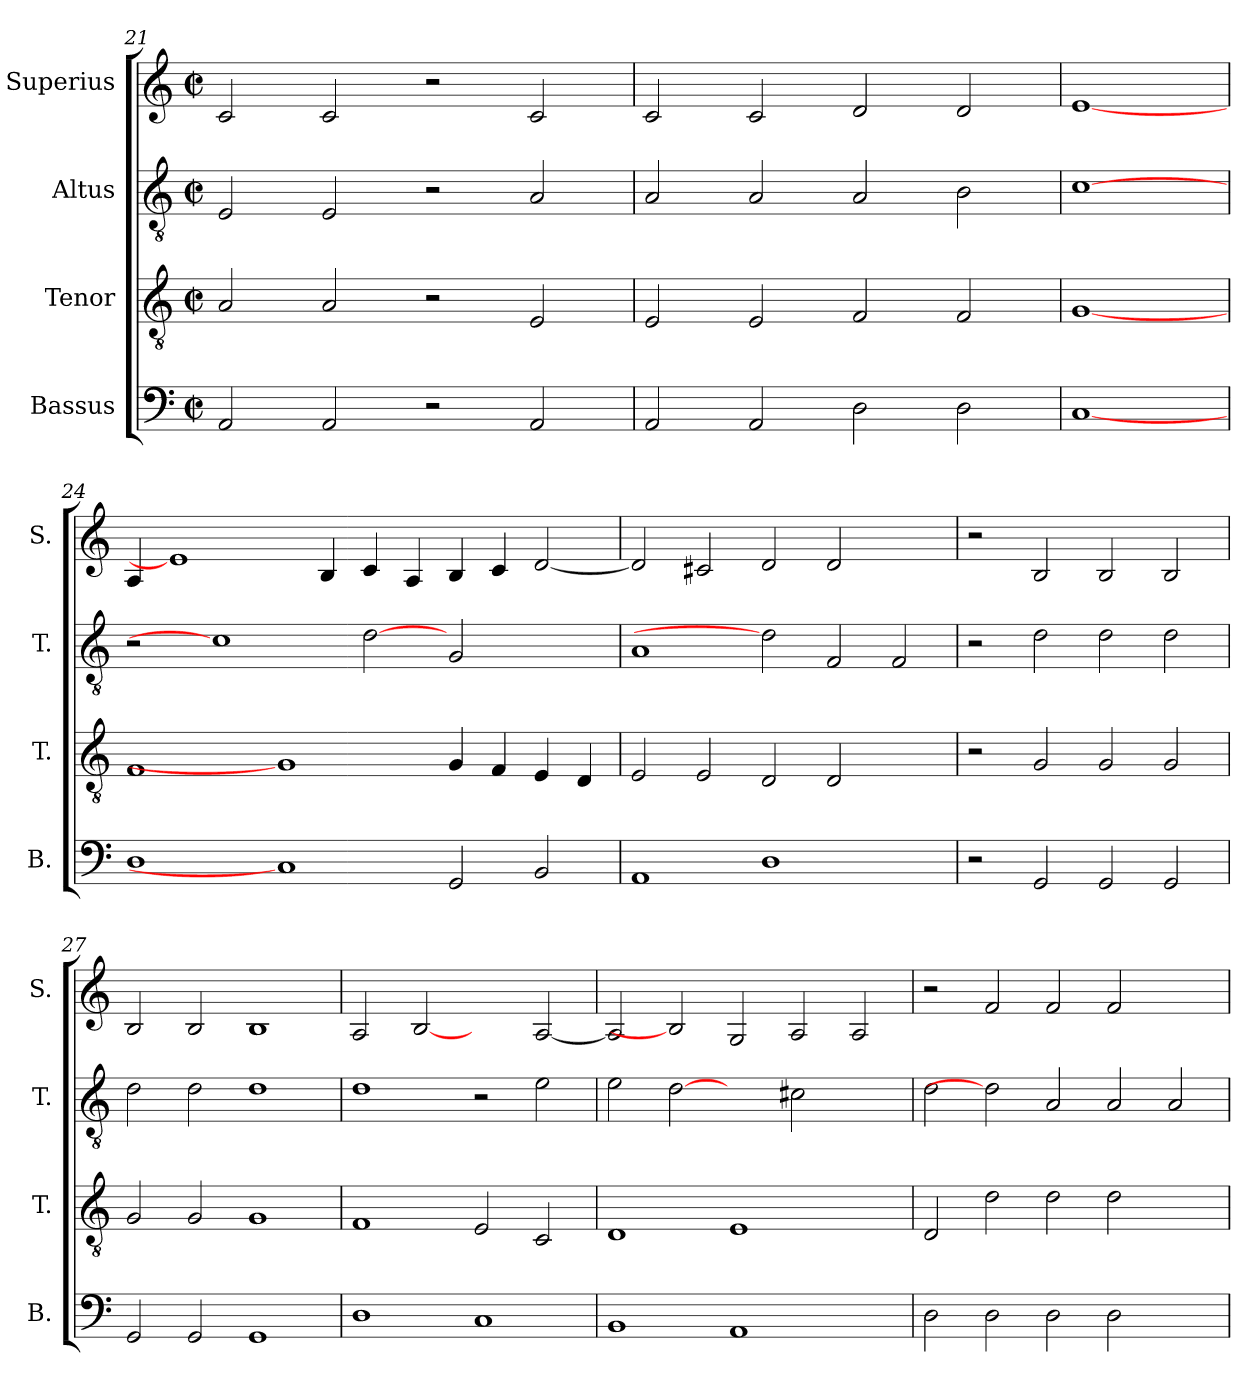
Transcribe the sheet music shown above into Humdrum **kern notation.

**kern	**kern	**kern	**kern
*part4	*part3	*part2	*part1
*staff4	*staff3	*staff2	*staff1
*I"Bassus	*I"Tenor	*I"Altus	*I"Superius
*I'B.	*I'T.	*I'T.	*I'S.
!!LO:PB:g=z
*clefF4	*clefGv2	*clefGv2	*clefG2
*	*ITrd7c12	*ITrd7c12	*
*k[]	*k[]	*k[]	*k[]
*C:	*C:	*C:	*C:
*M2/2	*M2/2	*M2/2	*M2/2
*met(c|)	*met(c|)	*met(c|)	*met(c|)
=21	=21	=21	=21
2AAi/	2AAi/	2EEi/	2ci/
2AAi/	2AAi/	2EEi/	2ci/
2r	2r	2r	2r
2AAi/	2EEi/	2AAi/	2ci/
=22	=22	=22	=22
2AAi/	2EEi/	2AAi/	2ci/
2AAi/	2EEi/	2AAi/	2ci/
2Di\	2FFi/	2AAi/	2di/
2Di\	2FFi/	2BBi\	2di/
=23	=23	=23	=23
[1Ci	[1GGi	[1Ci	[1ei
=24	=24	=24	=24
1Di	1FFi	2r	4Ai/
.	.	.	1ei]
.	.	1Ci]	.
1Ci]	1GGi]	.	.
.	.	.	4Bi/
.	.	[2Di	4ci/
.	.	.	4Ai/
2GGi/	4GGi/	2GGi/	4Bi/
.	4FFi/	.	4ci/
2BBi/	4EEi/	2ryy	[<2di/
.	4DDi/	.	.
=25	=25	=25	=25
1AAi	2EEi/	1AAi	2di/]
.	2EEi/	.	2c#Xi/
1Di	2DDi/	2Di]	2di/
.	2DDi/	2FFi/	2di/
2ryy	2ryy	2FFi/	2ryy
!!LO:LB:g=z
=26	=26	=26	=26
2r	2r	2r	2r
2GGi/	2GGi/	2Di\	2Bi/
2GGi/	2GGi/	2Di\	2Bi/
2GGi/	2GGi/	2Di\	2Bi/
=27	=27	=27	=27
2GGi/	2GGi/	2Di\	2Bi/
2GGi/	2GGi/	2Di\	2Bi/
1GGi	1GGi	1Di	1Bi
=28	=28	=28	=28
1Di	1FFi	1Di	2Ai/
.	.	.	[2Bi
1Ci	2EEi/	2r	2ryy
.	2CCi/	2Ei\	[<2Ai/
=29	=29	=29	=29
1BBi	1DDi	2Ei\	2Ai/]
.	.	[2Di	2Bi]
1AAi	1EEi	2ryy	2Gi/
.	.	2C#Xi\	2Ai/
2ryy	2ryy	2ryy	2Ai/
=30	=30	=30	=30
2Di\	2DDi/	2Di\	2r
2Di\	2Di\	2Di]	2fi/
2Di\	2Di\	2AAi/	2fi/
2Di\	2Di\	2AAi/	2fi/
2ryy	2ryy	2AAi/	2ryy
=	=	=	=
*-	*-	*-	*-
